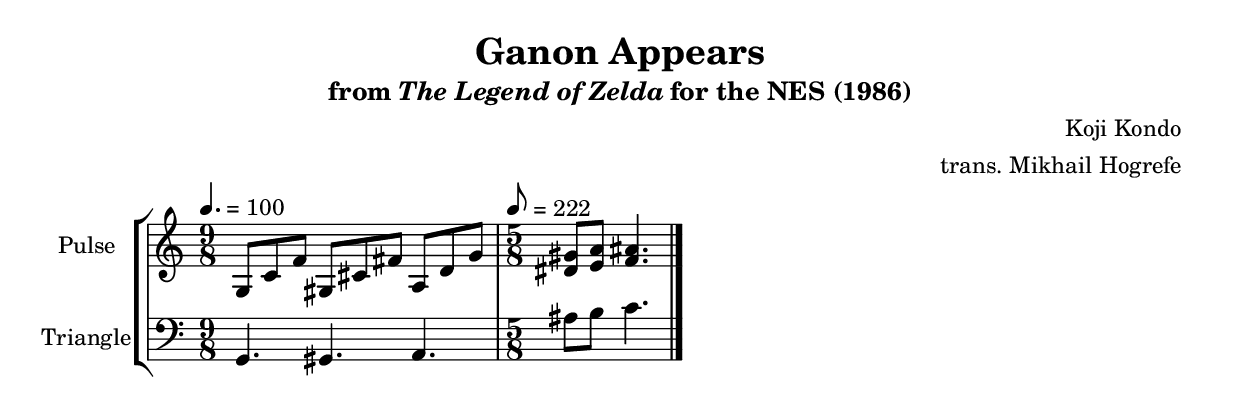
\version "2.24.3"

\book {
    \header {
        title = "Ganon Appears"
        subtitle = \markup { "from" {\italic "The Legend of Zelda"} "for the NES (1986)" }
        composer = "Koji Kondo"
        arranger = "trans. Mikhail Hogrefe"
    }

    \score {
        {
            \new StaffGroup <<
                \new Staff \relative c' {
                    \set Staff.instrumentName = "Pulse"
                    \set Staff.shortInstrumentName = "P."
\time 9/8
\tempo 4. = 100
g8 c f gis, cis fis a, d g |
\time 5/8
\tempo 8 = 222
<dis gis>8 <e a> <f ais>4. |
\bar "|."
                }

                \new Staff \relative c {
                    \set Staff.instrumentName = "Triangle"
                    \set Staff.shortInstrumentName = "T."
\clef bass
g4. gis a |
ais'8 b c4. |
                }
            >>
        }
        \layout {
            \context {
                \Staff
                \RemoveEmptyStaves
            }
            \context {
                \DrumStaff
                \RemoveEmptyStaves
            }
        }
        \midi {}
    }
}
